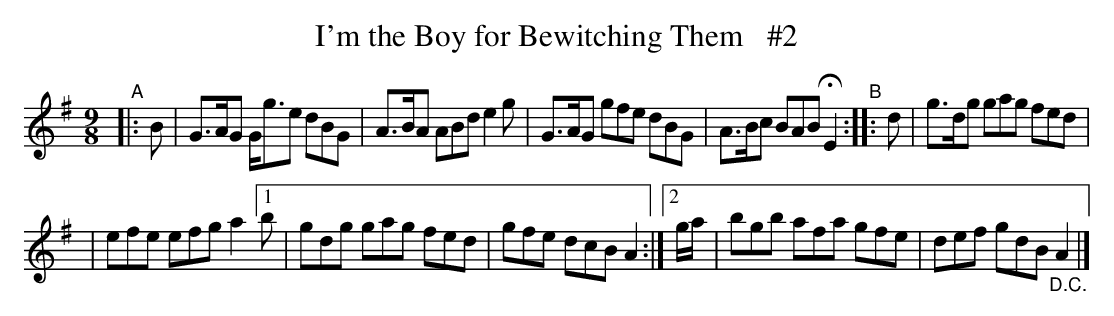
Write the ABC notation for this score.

X:1
T: I'm the Boy for Bewitching Them   #2
M: 9/8
K: G
"^A"|: B | G>AG G<ge dBG | A>BA ABd e2g | G>AG gfe dBG | A>Bc BAB HE2 "^B":: d | g>dg gag fed |
| efe efg a2 [1 b | gdg gag fed | gfe dcB A2 :|[2 g/a/ | bgb afa gfe | def gdB "_D.C."A2 |]
